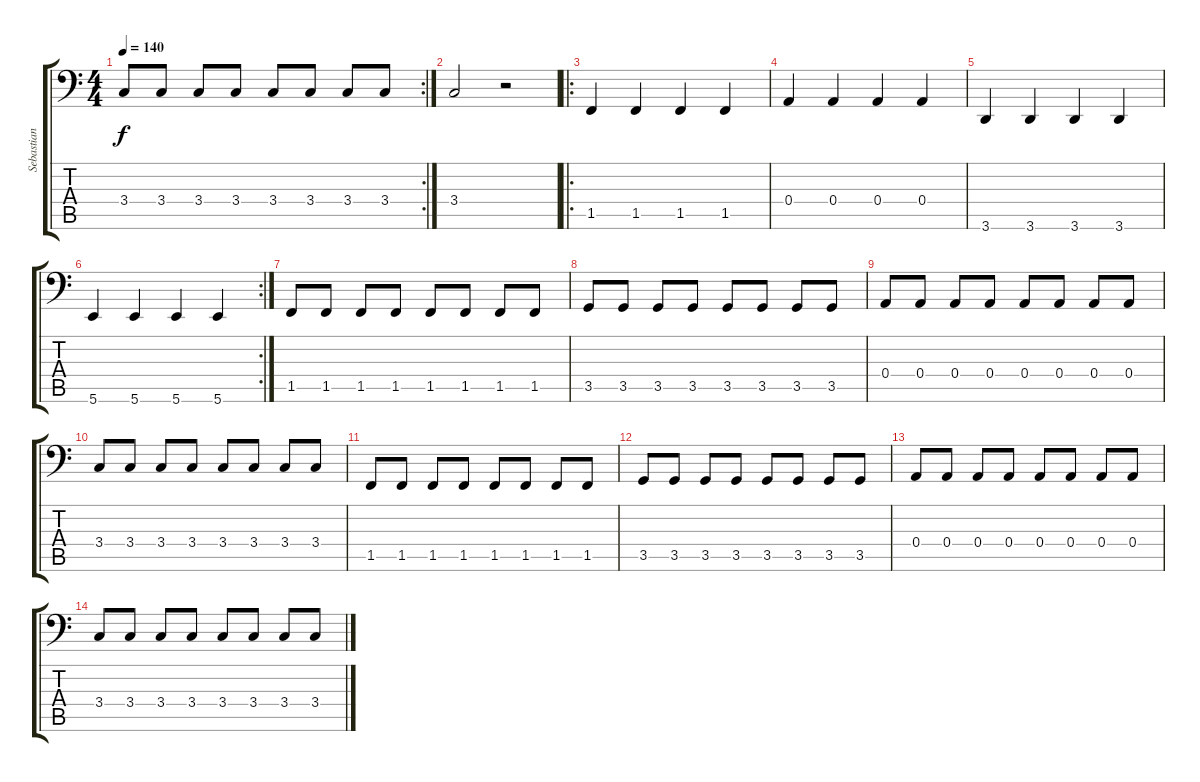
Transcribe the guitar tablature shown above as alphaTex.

\track ("Sebastian Weichbrodt" "Sebastian ") {instrument electricbassfinger}
\staff {score tabs}
\tuning (C3 G2 D2 A1 E1 B0) {hide}
\rc 2
\ts (4 4)
\tempo 140
\clef f4
\ks c
3.4.8{dy f} 3.4.8 3.4.8 3.4.8 3.4.8 3.4.8 3.4.8 3.4.8 |
3.4.2 r.2 |
\ro
1.5.4 1.5.4 1.5.4 1.5.4 |
0.4.4 0.4.4 0.4.4 0.4.4 |
3.6.4 3.6.4 3.6.4 3.6.4 |
\rc 2
5.6.4 5.6.4 5.6.4 5.6.4 |
1.5.8 1.5.8 1.5.8 1.5.8 1.5.8 1.5.8 1.5.8 1.5.8 |
3.5.8 3.5.8 3.5.8 3.5.8 3.5.8 3.5.8 3.5.8 3.5.8 |
0.4.8 0.4.8 0.4.8 0.4.8 0.4.8 0.4.8 0.4.8 0.4.8 |
3.4.8 3.4.8 3.4.8 3.4.8 3.4.8 3.4.8 3.4.8 3.4.8 |
1.5.8 1.5.8 1.5.8 1.5.8 1.5.8 1.5.8 1.5.8 1.5.8 |
3.5.8 3.5.8 3.5.8 3.5.8 3.5.8 3.5.8 3.5.8 3.5.8 |
0.4.8 0.4.8 0.4.8 0.4.8 0.4.8 0.4.8 0.4.8 0.4.8 |
3.4.8 3.4.8 3.4.8 3.4.8 3.4.8 3.4.8 3.4.8 3.4.8
